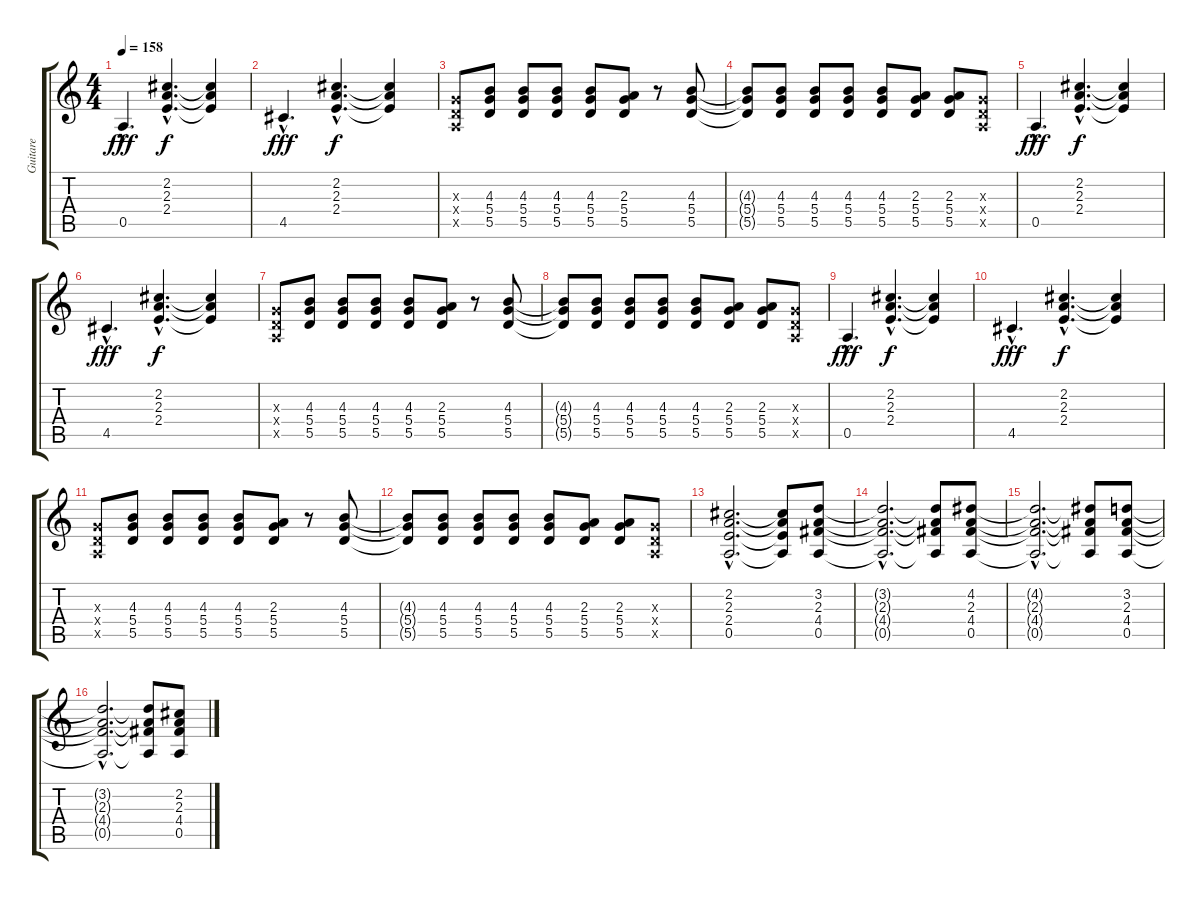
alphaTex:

\track ("Guitare" "Guitare") {instrument overdrivenguitar}
\staff {score tabs}
\tuning (E4 B3 G3 D3 A2 E2) {hide}
\ts (4 4)
\tempo 158
\clef g2
\ks c
0.5{hac}.4{d dy fff} (2.2{hac} 2.3{hac} 2.4{hac}).4{d dy f} (2.2{t} 2.3{t} 2.4{t}).4 |
4.5{hac}.4{d dy fff} (2.2{hac} 2.3{hac} 2.4{hac}).4{d dy f} (2.2{t} 2.3{t} 2.4{t}).4 |
(0.3{x} 0.4{x} 0.5{x}).8 (4.3 5.4 5.5).8 (4.3 5.4 5.5).8 (4.3 5.4 5.5).8 (4.3 5.4 5.5).8 (2.3 5.4 5.5).8 r.8 (4.3 5.4 5.5).8 |
(4.3{t} 5.4{t} 5.5{t}).8 (4.3 5.4 5.5).8 (4.3 5.4 5.5).8 (4.3 5.4 5.5).8 (4.3 5.4 5.5).8 (2.3 5.4 5.5).8 (2.3 5.4 5.5).8 (0.3{x} 0.4{x} 0.5{x}).8 |
0.5{hac}.4{d dy fff} (2.2{hac} 2.3{hac} 2.4{hac}).4{d dy f} (2.2{t} 2.3{t} 2.4{t}).4 |
4.5{hac}.4{d dy fff} (2.2{hac} 2.3{hac} 2.4{hac}).4{d dy f} (2.2{t} 2.3{t} 2.4{t}).4 |
(0.3{x} 0.4{x} 0.5{x}).8 (4.3 5.4 5.5).8 (4.3 5.4 5.5).8 (4.3 5.4 5.5).8 (4.3 5.4 5.5).8 (2.3 5.4 5.5).8 r.8 (4.3 5.4 5.5).8 |
(4.3{t} 5.4{t} 5.5{t}).8 (4.3 5.4 5.5).8 (4.3 5.4 5.5).8 (4.3 5.4 5.5).8 (4.3 5.4 5.5).8 (2.3 5.4 5.5).8 (2.3 5.4 5.5).8 (0.3{x} 0.4{x} 0.5{x}).8 |
0.5{hac}.4{d dy fff} (2.2{hac} 2.3{hac} 2.4{hac}).4{d dy f} (2.2{t} 2.3{t} 2.4{t}).4 |
4.5{hac}.4{d dy fff} (2.2{hac} 2.3{hac} 2.4{hac}).4{d dy f} (2.2{t} 2.3{t} 2.4{t}).4 |
(0.3{x} 0.4{x} 0.5{x}).8 (4.3 5.4 5.5).8 (4.3 5.4 5.5).8 (4.3 5.4 5.5).8 (4.3 5.4 5.5).8 (2.3 5.4 5.5).8 r.8 (4.3 5.4 5.5).8 |
(4.3{t} 5.4{t} 5.5{t}).8 (4.3 5.4 5.5).8 (4.3 5.4 5.5).8 (4.3 5.4 5.5).8 (4.3 5.4 5.5).8 (2.3 5.4 5.5).8 (2.3 5.4 5.5).8 (0.3{x} 0.4{x} 0.5{x}).8 |
(2.2{hac} 2.3{hac} 2.4{hac} 0.5{hac}).2{d} (2.2{t} 2.3{t} 2.4{t} 0.5{t}).8 (3.2 2.3 4.4 0.5).8 |
(3.2{hac t} 2.3{hac t} 4.4{hac t} 0.5{hac t}).2{d} (3.2{t} 2.3{t} 4.4{t} 0.5{t}).8 (4.2 2.3 4.4 0.5).8 |
(4.2{hac t} 2.3{hac t} 4.4{hac t} 0.5{hac t}).2{d} (4.2{t} 2.3{t} 4.4{t} 0.5{t}).8 (3.2 2.3 4.4 0.5).8 |
(3.2{hac t} 2.3{hac t} 4.4{hac t} 0.5{hac t}).2{d} (3.2{t} 2.3{t} 4.4{t} 0.5{t}).8 (2.2 2.3 4.4 0.5).8
